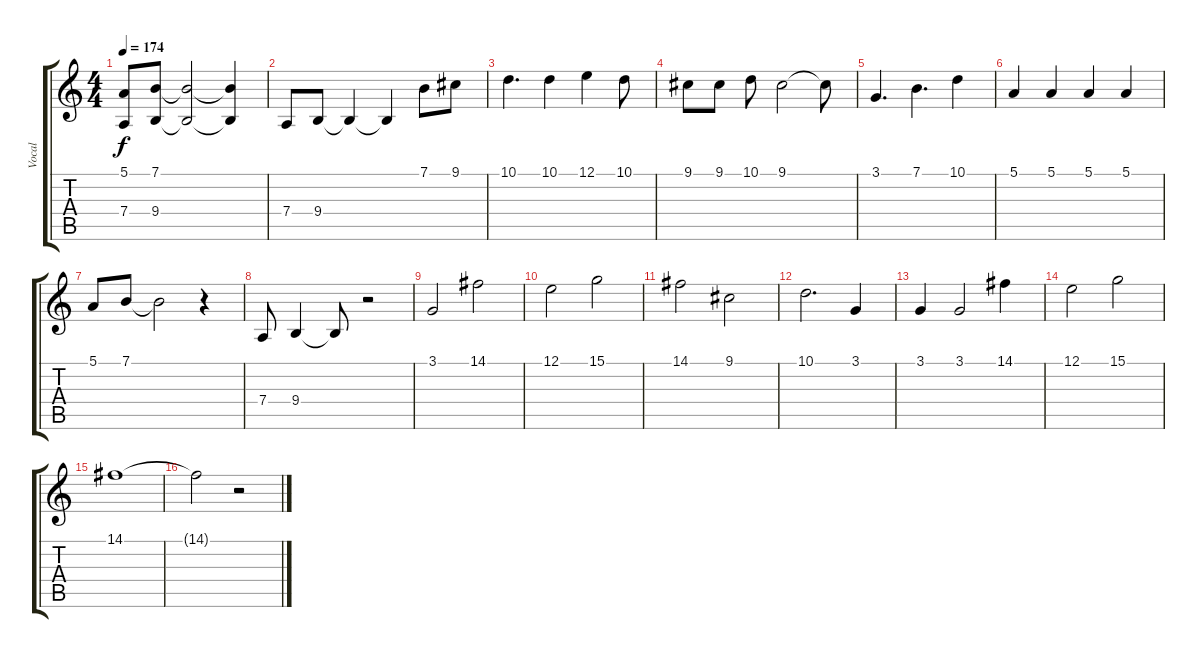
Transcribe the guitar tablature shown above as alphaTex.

\track ("Vocal" "Vocal") {instrument flute}
\staff {score tabs}
\tuning (E4 B3 G3 D3 A2 E2) {hide}
\ts (4 4)
\tempo 174
\clef g2
\ks c
(5.1 7.4).8{dy f} (7.1 9.4).8 (7.1{t} 9.4{t}).2 (7.1{t} 9.4{t}).4 |
7.4.8 9.4.8 9.4{t}.4 9.4{t}.4 7.1.8 9.1.8 |
10.1.4{d} 10.1.4 12.1.4 10.1.8 |
9.1.8 9.1.8 10.1.8 9.1.2 9.1{t}.8 |
3.1.4{d} 7.1.4{d} 10.1.4 |
5.1.4 5.1.4 5.1.4 5.1.4 |
5.1.8 7.1.8 7.1{t}.2 r.4 |
7.4.8 9.4.4 9.4{t}.8 r.2 |
3.1.2 14.1.2 |
12.1.2 15.1.2 |
14.1.2 9.1.2 |
10.1.2{d} 3.1.4 |
3.1.4 3.1.2 14.1.4 |
12.1.2 15.1.2 |
14.1.1 |
14.1{t}.2 r.2
